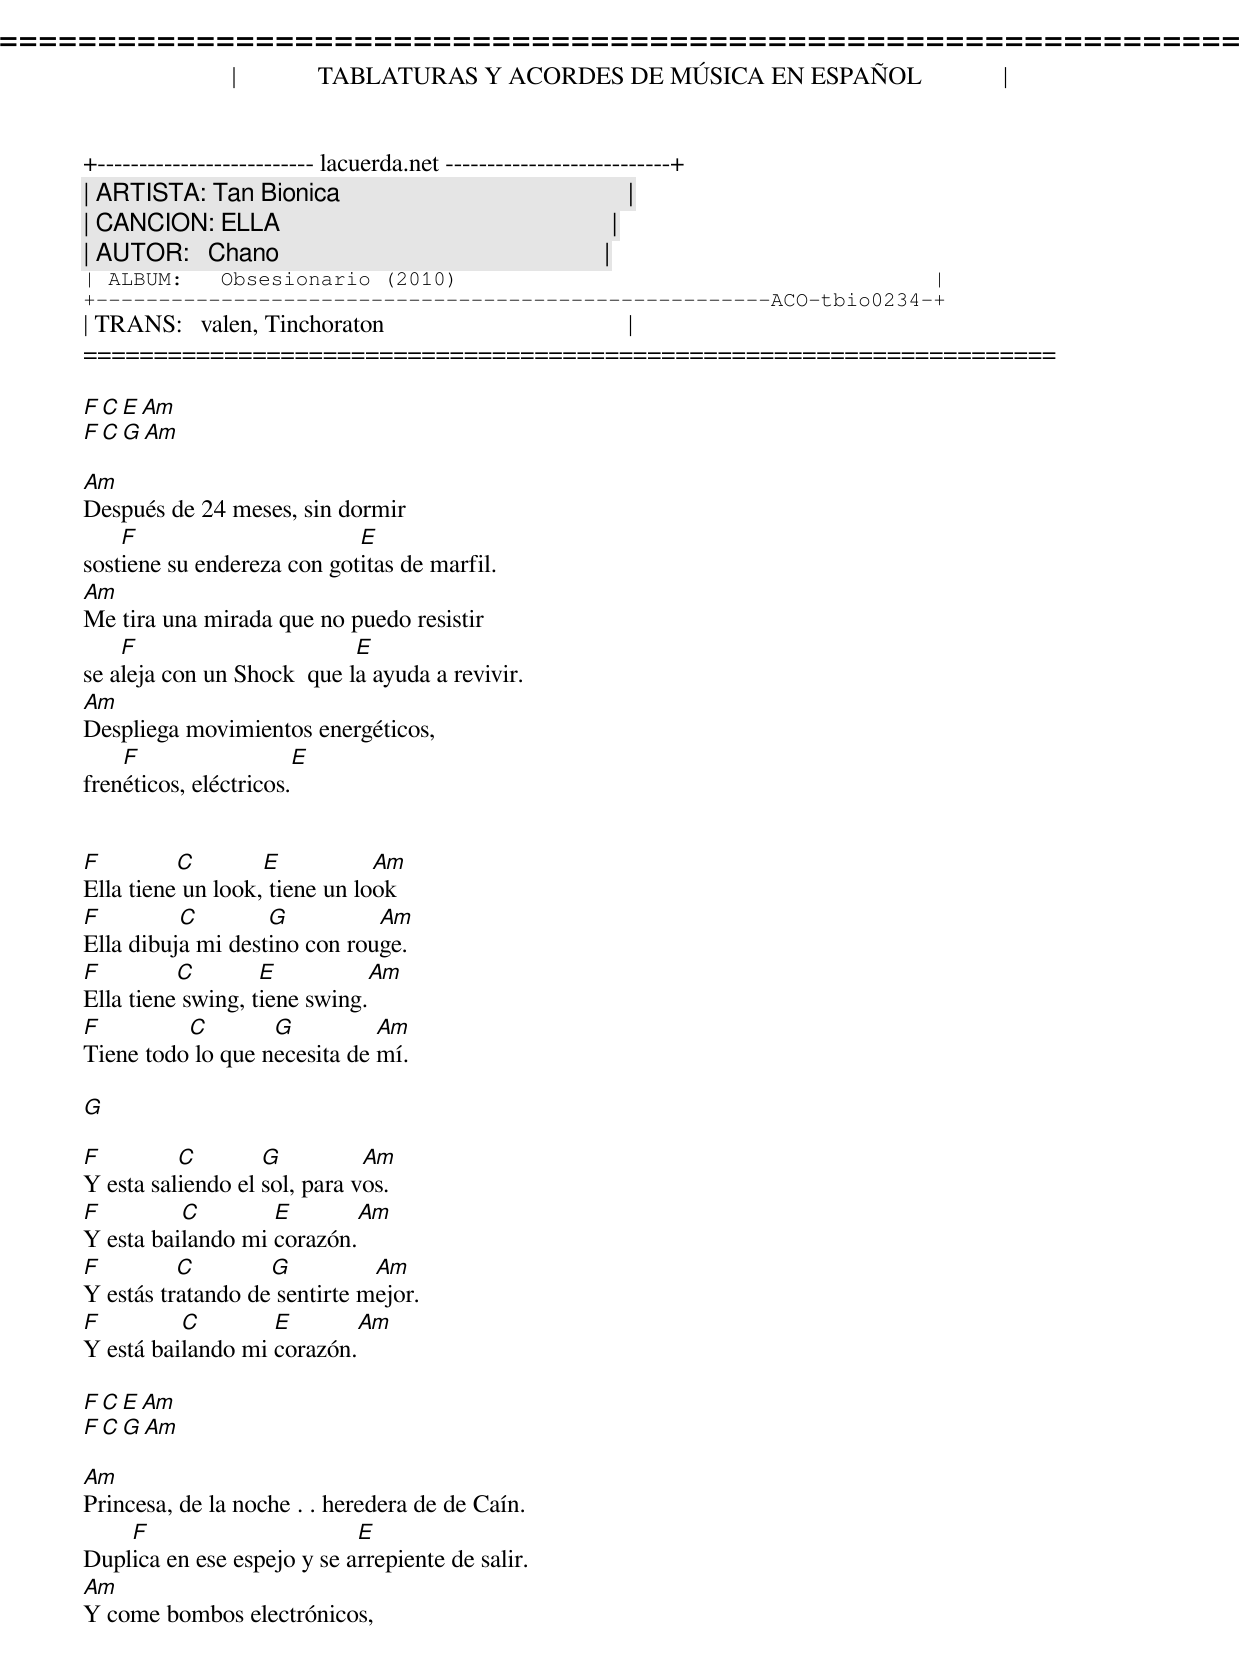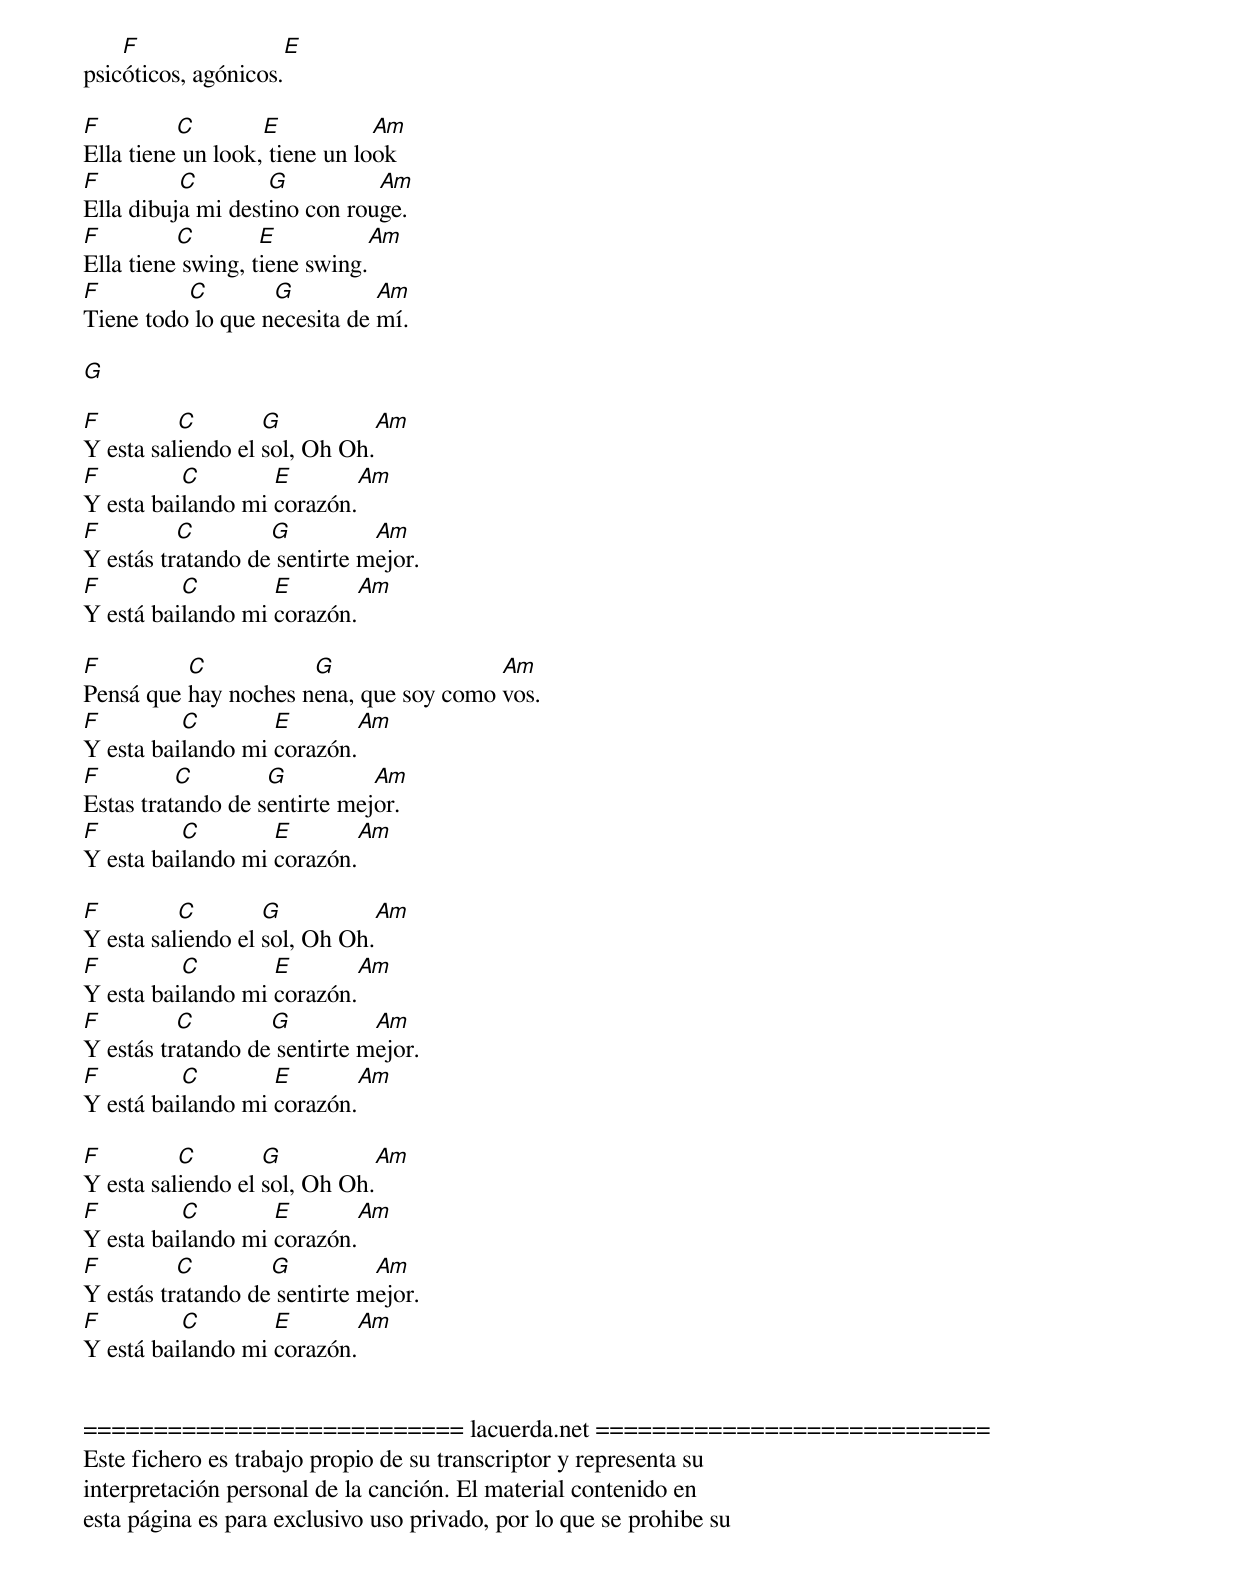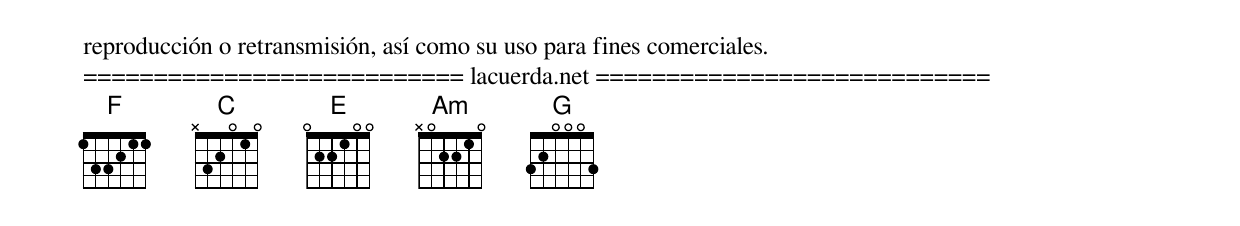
=====================================================================
|             TABLATURAS Y ACORDES DE MÚSICA EN ESPAÑOL             |
+-------------------------- lacuerda.net ---------------------------+
| ARTISTA: Tan Bionica                                              |
| CANCION: ELLA                                                     |
| AUTOR:   Chano                                                    |
| ALBUM:   Obsesionario (2010)                                      |
+------------------------------------------------------ACO-tbio0234-+
| TRANS:   valen, Tinchoraton                                       |
=====================================================================

F         C        E           Am
F         C        G           Am

Am
Después de 24 meses, sin dormir
    F                       E
sostiene su endereza con gotitas de marfil.
Am
Me tira una mirada que no puedo resistir
    F                       E
se aleja con un Shock  que la ayuda a revivir.
Am
Despliega movimientos energéticos,
    F                       E
frenéticos, eléctricos.


F         C        E           Am
Ella tiene un look, tiene un look
F         C        G          Am
Ella dibuja mi destino con rouge.
F         C        E           Am
Ella tiene swing, tiene swing.
F         C        G          Am
Tiene todo lo que necesita de mí.

G

F         C        G          Am
Y esta saliendo el sol, para vos.
F         C        E           Am
Y esta bailando mi corazón.
F         C        G          Am
Y estás tratando de sentirte mejor.
F         C        E           Am
Y está bailando mi corazón.

F         C        E           Am
F         C        G           Am

Am
Princesa, de la noche . . heredera de de Caín.
    F                       E
Duplica en ese espejo y se arrepiente de salir.
Am
Y come bombos electrónicos,
    F                       E
psicóticos, agónicos.

F         C        E           Am
Ella tiene un look, tiene un look
F         C        G          Am
Ella dibuja mi destino con rouge.
F         C        E           Am
Ella tiene swing, tiene swing.
F         C        G          Am
Tiene todo lo que necesita de mí.

G

F         C        G          Am
Y esta saliendo el sol, Oh Oh.
F         C        E           Am
Y esta bailando mi corazón.
F         C        G          Am
Y estás tratando de sentirte mejor.
F         C        E           Am
Y está bailando mi corazón.

F         C           G                 Am
Pensá que hay noches nena, que soy como vos.
F         C        E           Am
Y esta bailando mi corazón.
F         C        G          Am
Estas tratando de sentirte mejor.
F         C        E           Am
Y esta bailando mi corazón.

F         C        G          Am
Y esta saliendo el sol, Oh Oh.
F         C        E           Am
Y esta bailando mi corazón.
F         C        G          Am
Y estás tratando de sentirte mejor.
F         C        E           Am
Y está bailando mi corazón.

F         C        G          Am
Y esta saliendo el sol, Oh Oh.
F         C        E           Am
Y esta bailando mi corazón.
F         C        G          Am
Y estás tratando de sentirte mejor.
F         C        E           Am
Y está bailando mi corazón.


=========================== lacuerda.net ============================
Este fichero es trabajo propio de su transcriptor y representa su
interpretación personal de la canción. El material contenido en
esta página es para exclusivo uso privado, por lo que se prohibe su
reproducción o retransmisión, así como su uso para fines comerciales.
=========================== lacuerda.net ============================
